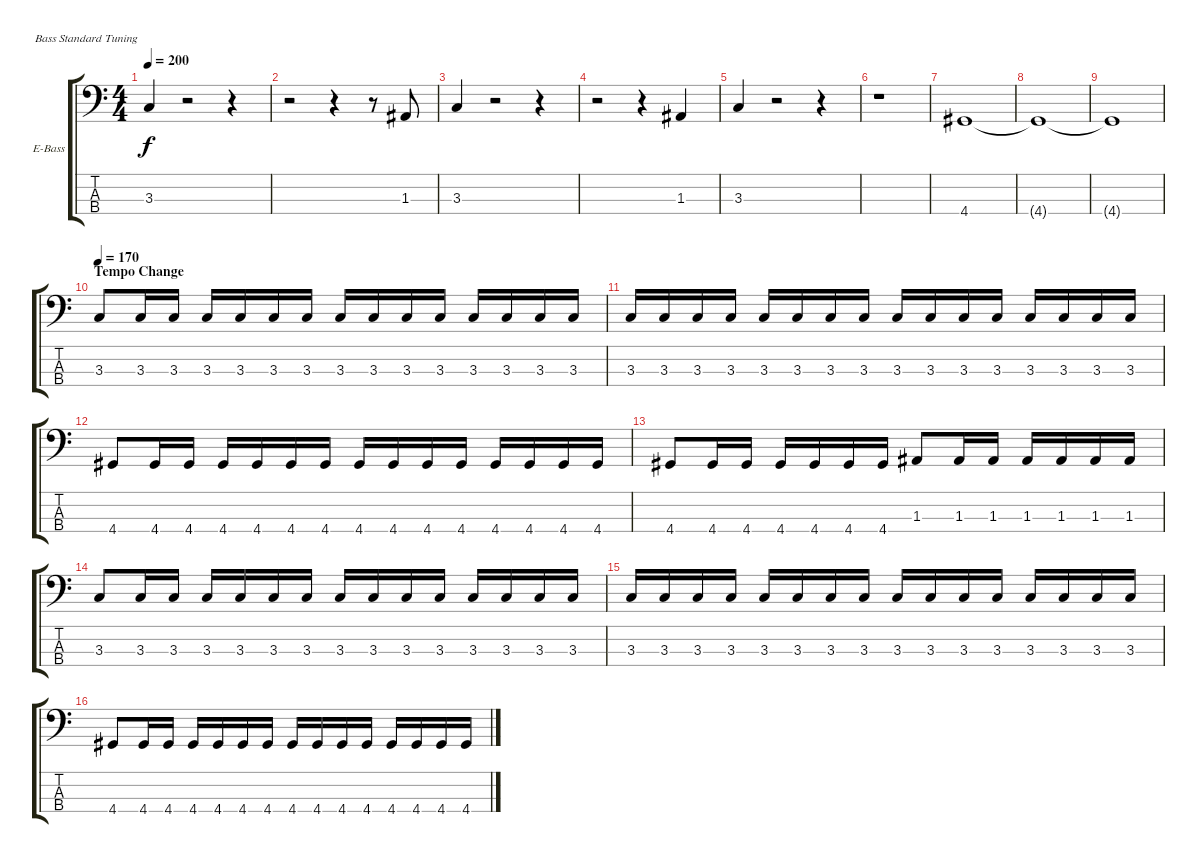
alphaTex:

\bracketExtendMode groupsimilarinstruments
\firstSystemTrackNameOrientation horizontal
\otherSystemsTrackNameOrientation horizontal
\track ("Bass" "E-Bass") {instrument electricbassfinger}
\staff {score tabs}
\tuning (G2 D2 A1 E1)
\ts (4 4)
\section ("" "")
\tempo 200
\clef f4
\ks aminor
3.3.4{dy f} r.2 r.4 |
r.2 r.4 r.8 1.3.8 |
3.3.4 r.2 r.4 |
r.2 r.4 1.3.4 |
3.3.4 r.2 r.4 |
r.1 |
4.4.1 |
4.4{t}.1 |
4.4{t}.1 |
\section ("" "Tempo Change")
\tempo 170
3.3.8 3.3.16 3.3.16 3.3.16 3.3.16 3.3.16 3.3.16 3.3.16 3.3.16 3.3.16 3.3.16 3.3.16 3.3.16 3.3.16 3.3.16 |
3.3.16 3.3.16 3.3.16 3.3.16 3.3.16 3.3.16 3.3.16 3.3.16 3.3.16 3.3.16 3.3.16 3.3.16 3.3.16 3.3.16 3.3.16 3.3.16 |
4.4.8 4.4.16 4.4.16 4.4.16 4.4.16 4.4.16 4.4.16 4.4.16 4.4.16 4.4.16 4.4.16 4.4.16 4.4.16 4.4.16 4.4.16 |
4.4.8 4.4.16 4.4.16 4.4.16 4.4.16 4.4.16 4.4.16 1.3.8 1.3.16 1.3.16 1.3.16 1.3.16 1.3.16 1.3.16 |
3.3.8 3.3.16 3.3.16 3.3.16 3.3.16 3.3.16 3.3.16 3.3.16 3.3.16 3.3.16 3.3.16 3.3.16 3.3.16 3.3.16 3.3.16 |
3.3.16 3.3.16 3.3.16 3.3.16 3.3.16 3.3.16 3.3.16 3.3.16 3.3.16 3.3.16 3.3.16 3.3.16 3.3.16 3.3.16 3.3.16 3.3.16 |
4.4.8 4.4.16 4.4.16 4.4.16 4.4.16 4.4.16 4.4.16 4.4.16 4.4.16 4.4.16 4.4.16 4.4.16 4.4.16 4.4.16 4.4.16
